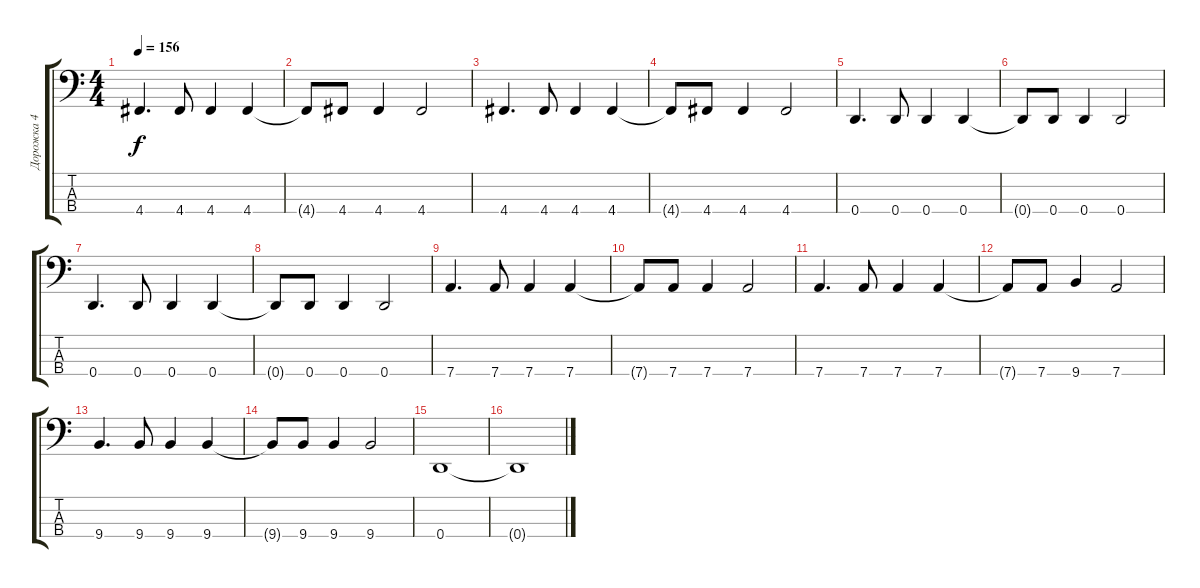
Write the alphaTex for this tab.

\track ("Дорожка 4" "Дорожка 4") {instrument electricbassfinger}
\staff {score tabs}
\tuning (G2 D2 A1 D1) {hide}
\ts (4 4)
\tempo 156
\clef f4
\ks c
4.4.4{d dy f} 4.4.8 4.4.4 4.4.4 |
4.4{t}.8 4.4.8 4.4.4 4.4.2 |
4.4.4{d} 4.4.8 4.4.4 4.4.4 |
4.4{t}.8 4.4.8 4.4.4 4.4.2 |
0.4.4{d} 0.4.8 0.4.4 0.4.4 |
0.4{t}.8 0.4.8 0.4.4 0.4.2 |
0.4.4{d} 0.4.8 0.4.4 0.4.4 |
0.4{t}.8 0.4.8 0.4.4 0.4.2 |
7.4.4{d} 7.4.8 7.4.4 7.4.4 |
7.4{t}.8 7.4.8 7.4.4 7.4.2 |
7.4.4{d} 7.4.8 7.4.4 7.4.4 |
7.4{t}.8 7.4.8 9.4.4 7.4.2 |
9.4.4{d} 9.4.8 9.4.4 9.4.4 |
9.4{t}.8 9.4.8 9.4.4 9.4.2 |
0.4.1 |
0.4{t}.1
